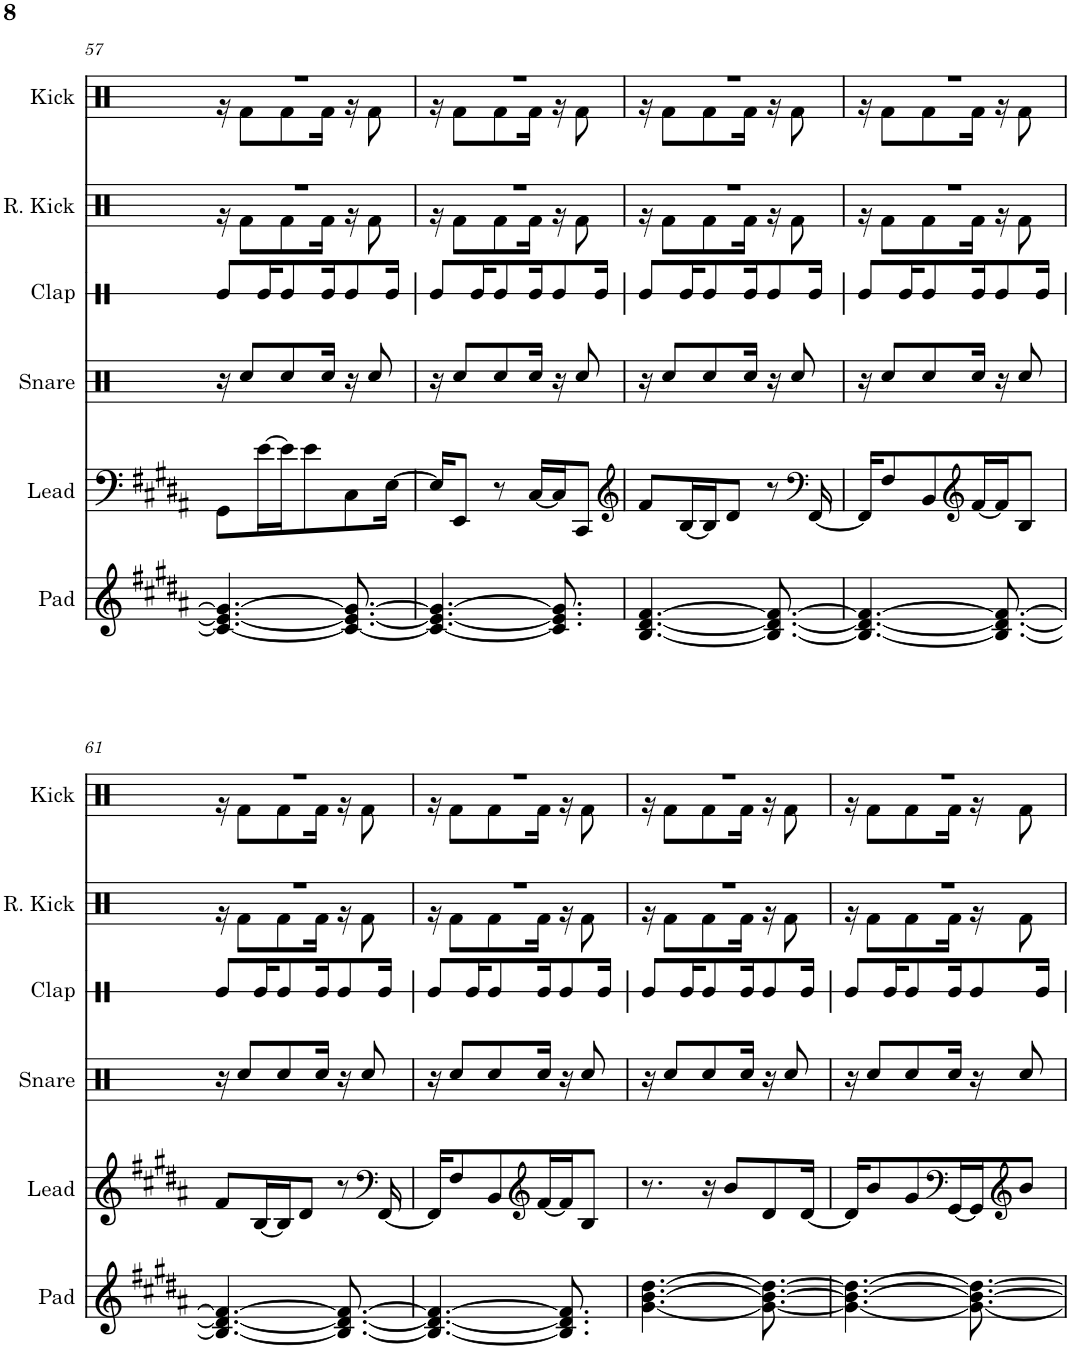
**kern	**kern	**kern	**kern	**kern	**kern
*part6	*part5	*part4	*part3	*part2	*part1
*staff6	*staff5	*staff4	*staff3	*staff2	*staff1
*I"Pad	*I"Lead	*I"Snare	*I"Clap	*I"Reverb Kick	*I"Kick
*I'Pad	*I'Lead	*I'Snare	*I'Clap	*I'R. Kick	*I'Kick
!!LO:PB:g=z
*clefG2	*clefF4	*clefX	*clefX	*clefX	*clefX
*k[f#c#g#d#a#]	*k[f#c#g#d#a#]	*k[f#c#g#d#a#]	*k[f#c#g#d#a#]	*k[f#c#g#d#a#]	*k[f#c#g#d#a#]
*M9/16	*M9/16	*M9/16	*M9/16	*M9/16	*M9/16
=57	=57	=57	=57	=57	=57
*	*	*	*	*^	*^
4.c#/_ 4.e/_ 4.g#/_	8GG#\L	16r	8Re/L	16%9r	16r	16%9r	16r
.	.	8Rcc/L	.	.	8Rf\L	.	8Rf\L
.	[16e\L	.	16Re/K	.	.	.	.
.	16e\J]	8Rcc/	8Re/	.	8Rf\	.	8Rf\
.	8e\	.	.	.	.	.	.
.	.	16Rcc/Jk	16Re/K	.	16Rf\Jk	.	16Rf\Jk
8.c#/_ 8.e/_ 8.g#/_	8C#\	16r	8Re/	.	16r	.	16r
.	.	8Rcc/	.	.	8Rf\	.	8Rf\
.	[16E\Jk	.	16Re/Jk	.	.	.	.
=58	=58	=58	=58	=58	=58	=58	=58
4.c#/_ 4.e/_ 4.g#/_	16E/KL]	16r	8Re/L	16%9r	16r	16%9r	16r
.	8EE/J	8Rcc/L	.	.	8Rf\L	.	8Rf\L
.	.	.	16Re/K	.	.	.	.
.	8r	8Rcc/	8Re/	.	8Rf\	.	8Rf\
.	[16C#/LL	16Rcc/Jk	16Re/K	.	16Rf\Jk	.	16Rf\Jk
8.c#/] 8.e/] 8.g#/]	16C#/J]	16r	8Re/	.	16r	.	16r
.	8CC#/J	8Rcc/	.	.	8Rf\	.	8Rf\
.	.	.	16Re/Jk	.	.	.	.
=59	=59	=59	=59	=59	=59	=59	=59
*	*clefG2	*	*	*	*	*	*
[4.B/ [4.d#/ [4.f#/	8f#/L	16r	8Re/L	16%9r	16r	16%9r	16r
.	.	8Rcc/L	.	.	8Rf\L	.	8Rf\L
.	[16B/L	.	16Re/K	.	.	.	.
.	16B/J]	8Rcc/	8Re/	.	8Rf\	.	8Rf\
.	8d#/J	.	.	.	.	.	.
.	.	16Rcc/Jk	16Re/K	.	16Rf\Jk	.	16Rf\Jk
8.B/_ 8.d#/_ 8.f#/_	8r	16r	8Re/	.	16r	.	16r
.	.	8Rcc/	.	.	8Rf\	.	8Rf\
*	*clefF4	*	*	*	*	*	*
.	[16FF#/	.	16Re/Jk	.	.	.	.
=60	=60	=60	=60	=60	=60	=60	=60
4.B/_ 4.d#/_ 4.f#/_	16FF#/KL]	16r	8Re/L	16%9r	16r	16%9r	16r
.	8F#/	8Rcc/L	.	.	8Rf\L	.	8Rf\L
.	.	.	16Re/K	.	.	.	.
.	8BB/	8Rcc/	8Re/	.	8Rf\	.	8Rf\
*	*clefG2	*	*	*	*	*	*
.	[16f#/L	16Rcc/Jk	16Re/K	.	16Rf\Jk	.	16Rf\Jk
8.B/_ 8.d#/_ 8.f#/_	16f#/J]	16r	8Re/	.	16r	.	16r
.	8B/J	8Rcc/	.	.	8Rf\	.	8Rf\
.	.	.	16Re/Jk	.	.	.	.
!!LO:LB:g=z	!!
=61	=61	=61	=61	=61	=61	=61	=61
4.B/_ 4.d#/_ 4.f#/_	8f#/L	16r	8Re/L	16%9r	16r	16%9r	16r
.	.	8Rcc/L	.	.	8Rf\L	.	8Rf\L
.	[16B/L	.	16Re/K	.	.	.	.
.	16B/J]	8Rcc/	8Re/	.	8Rf\	.	8Rf\
.	8d#/J	.	.	.	.	.	.
.	.	16Rcc/Jk	16Re/K	.	16Rf\Jk	.	16Rf\Jk
8.B/_ 8.d#/_ 8.f#/_	8r	16r	8Re/	.	16r	.	16r
.	.	8Rcc/	.	.	8Rf\	.	8Rf\
*	*clefF4	*	*	*	*	*	*
.	[16FF#/	.	16Re/Jk	.	.	.	.
=62	=62	=62	=62	=62	=62	=62	=62
4.B/_ 4.d#/_ 4.f#/_	16FF#/KL]	16r	8Re/L	16%9r	16r	16%9r	16r
.	8F#/	8Rcc/L	.	.	8Rf\L	.	8Rf\L
.	.	.	16Re/K	.	.	.	.
.	8BB/	8Rcc/	8Re/	.	8Rf\	.	8Rf\
*	*clefG2	*	*	*	*	*	*
.	[16f#/L	16Rcc/Jk	16Re/K	.	16Rf\Jk	.	16Rf\Jk
8.B/] 8.d#/] 8.f#/]	16f#/J]	16r	8Re/	.	16r	.	16r
.	8B/J	8Rcc/	.	.	8Rf\	.	8Rf\
.	.	.	16Re/Jk	.	.	.	.
=63	=63	=63	=63	=63	=63	=63	=63
[4.g#\ [4.b\ [4.dd#\	8.r	16r	8Re/L	16%9r	16r	16%9r	16r
.	.	8Rcc/L	.	.	8Rf\L	.	8Rf\L
.	.	.	16Re/K	.	.	.	.
.	16r	8Rcc/	8Re/	.	8Rf\	.	8Rf\
.	8b/L	.	.	.	.	.	.
.	.	16Rcc/Jk	16Re/K	.	16Rf\Jk	.	16Rf\Jk
8.g#\_ 8.b\_ 8.dd#\_	8d#/	16r	8Re/	.	16r	.	16r
.	.	8Rcc/	.	.	8Rf\	.	8Rf\
.	[16d#/Jk	.	16Re/Jk	.	.	.	.
=64	=64	=64	=64	=64	=64	=64	=64
4.g#\_ 4.b\_ 4.dd#\_	16d#/KL]	16r	8Re/L	16%9r	16r	16%9r	16r
.	8b/	8Rcc/L	.	.	8Rf\L	.	8Rf\L
.	.	.	16Re/K	.	.	.	.
.	8g#/	8Rcc/	8Re/	.	8Rf\	.	8Rf\
*	*clefF4	*	*	*	*	*	*
.	[16GG#/L	16Rcc/Jk	16Re/K	.	16Rf\Jk	.	16Rf\Jk
8.g#\_ 8.b\_ 8.dd#\_	16GG#/J]	16r	8Re/	.	16r	.	16r
*	*clefG2	*	*	*	*	*	*
.	8b/J	8Rcc/	.	.	8Rf\	.	8Rf\
.	.	.	16Re/Jk	.	.	.	.
*	*	*	*	*v	*v	*	*
*	*	*	*	*	*v	*v
=	=	=	=	=	=
*-	*-	*-	*-	*-	*-
